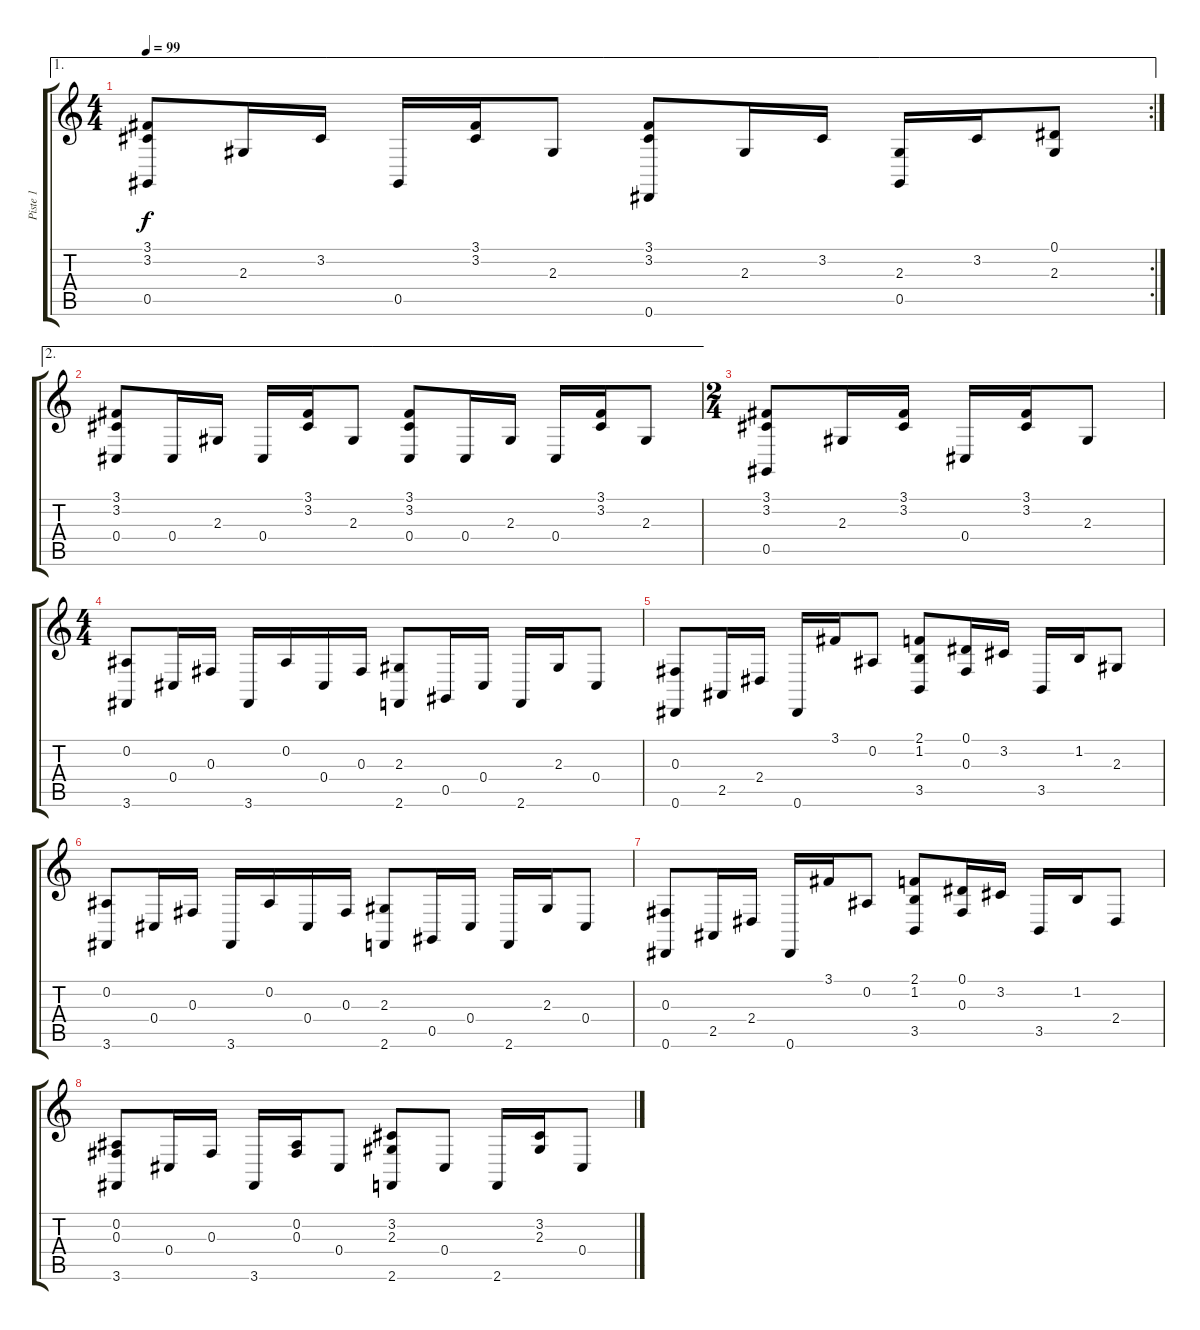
\track ("Piste 1" "Piste 1") {instrument acousticgrandpiano}
\staff {score tabs}
\tuning (Eb4 Bb3 Gb3 Db3 Ab2 Eb2) {hide}
\ae 1
\rc 2
\ts (4 4)
\tempo 99
\clef g2
\ks c
(3.1 3.2 0.5).8{dy f} 2.3.16 3.2.16 0.5.16 (3.1 3.2).16 2.3.8 (3.1 3.2 0.6).8 2.3.16 3.2.16 (2.3 0.5).16 3.2.16 (0.1 2.3).8 |
\ae 2
(3.1 3.2 0.4).8 0.4.16 2.3.16 0.4.16 (3.1 3.2).16 2.3.8 (3.1 3.2 0.4).8 0.4.16 2.3.16 0.4.16 (3.1 3.2).16 2.3.8 |
\ts (2 4)
(3.1 3.2 0.5).8 2.3.16 (3.1 3.2).16 0.4.16 (3.1 3.2).16 2.3.8 |
\ts (4 4)
(0.2 3.6).8 0.4.16 0.3.16 3.6.16 0.2.16 0.4.16 0.3.16 (2.3 2.6).8 0.5.16 0.4.16 2.6.16 2.3.16 0.4.8 |
(0.3 0.6).8 2.5.16 2.4.16 0.6.16 3.1.16 0.2.8 (2.1 1.2 3.5).8 (0.1 0.3).16 3.2.16 3.5.16 1.2.16 2.3.8 |
(0.2 3.6).8 0.4.16 0.3.16 3.6.16 0.2.16 0.4.16 0.3.16 (2.3 2.6).8 0.5.16 0.4.16 2.6.16 2.3.16 0.4.8 |
(0.3 0.6).8 2.5.16 2.4.16 0.6.16 3.1.16 0.2.8 (2.1 1.2 3.5).8 (0.1 0.3).16 3.2.16 3.5.16 1.2.16 2.4.8 |
(0.2 0.3 3.6).8 0.4.16 0.3.16 3.6.16 (0.2 0.3).16 0.4.8 (3.2 2.3 2.6).8 0.4.8 2.6.16 (3.2 2.3).16 0.4.8
